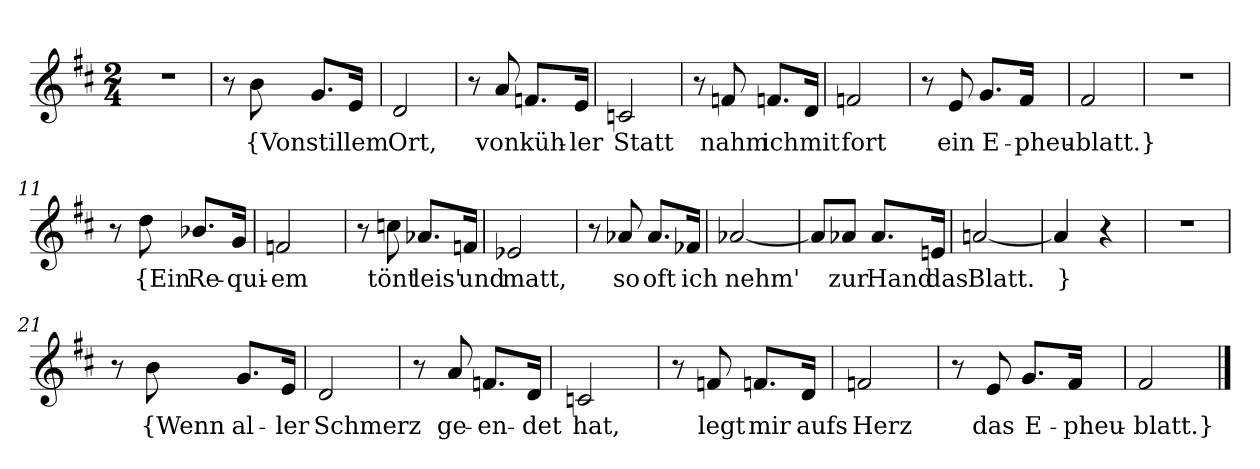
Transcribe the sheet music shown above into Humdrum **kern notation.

**kern	**text
*part1	*part1
*staff1	*staff1
*clefG2	*
*k[f#c#]	*
*M2/4	*
=1	=1
2r	.
=2	=2
8r	.
8b	{Von
8.g/L	stil
16e/Jk	-lem
=3	=3
2d	Ort,
=4	=4
8r	.
8a	von
8.fn/L	küh-
16e/Jk	-ler
=5	=5
2cn	Statt
=6	=6
8r	.
8fn	nahm
8.fn/L	ich
16d/Jk	mit
=7	=7
2fn	fort
=8	=8
8r	.
8e	ein
8.g/L	E-
16f#/Jk	-pheu-
=9	=9
2f#	-blatt.}
=10	=10
2r	.
=11	=11
8r	.
8dd	{Ein
8.b-X/L	Re-
16g/Jk	-qui-
=12	=12
2fn	-em
=13	=13
8r	.
8ccn	tönt
8.a-X/L	leis'
16fn/Jk	und
=14	=14
2e-X	matt,
=15	=15
8r	.
8a-X	so
8.a-/L	oft
16f-X/Jk	ich
=16	=16
[2a-X	nehm'
=17	=17
8a-/L]	.
8a-X/J	zur
8.a-/L	Hand
16en/Jk	das
=18	=18
[2an	Blatt.
=19	=19
4a]	}
4r	.
=20	=20
2r	.
=21	=21
8r	.
8b	{Wenn
8.g/L	al-
16e/Jk	-ler
=22	=22
2d	Schmerz
=23	=23
8r	.
8a	ge-
8.fn/L	-en-
16d/Jk	-det
=24	=24
2cn	hat,
=25	=25
8r	.
8fn	legt
8.fn/L	mir
16d/Jk	aufs
=26	=26
2fn	Herz
=27	=27
8r	.
8e	das
8.g/L	E-
16f#/Jk	-pheu-
=28	=28
2f#	-blatt.}
==	==
*-	*-
